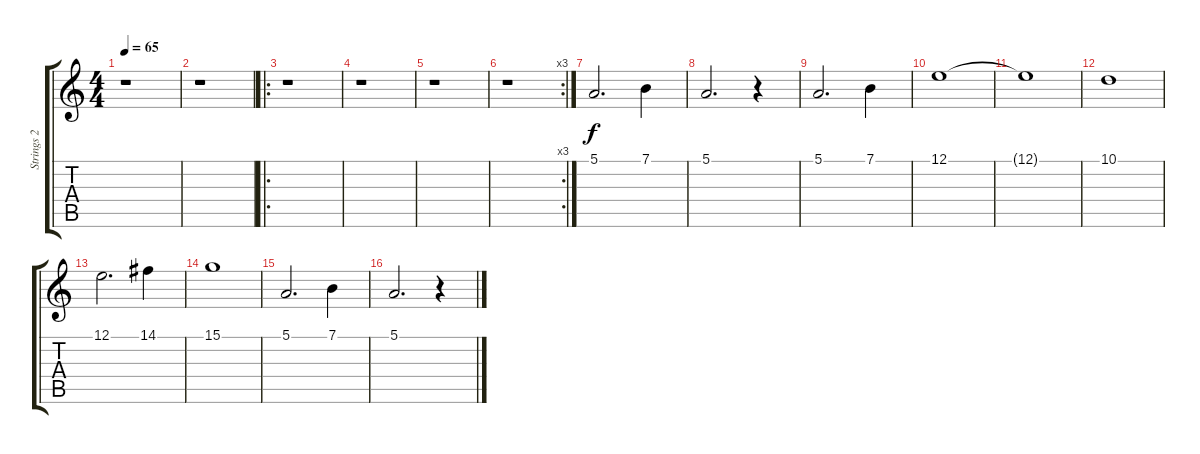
\track ("Strings 2" "Strings 2") {instrument stringensemble1}
\staff {score tabs}
\tuning (E4 B3 G3 D3 A2 E2) {hide}
\ts (4 4)
\tempo 65
\clef g2
\ks c
r.1{dy f instrument stringensemble1} |
r.1 |
\ro
r.1 |
r.1 |
r.1 |
\rc 3
r.1 |
5.1.2{d} 7.1.4 |
5.1.2{d} r.4 |
5.1.2{d} 7.1.4 |
12.1.1 |
12.1{t}.1 |
10.1.1 |
12.1.2{d} 14.1.4 |
15.1.1 |
5.1.2{d} 7.1.4 |
5.1.2{d} r.4
